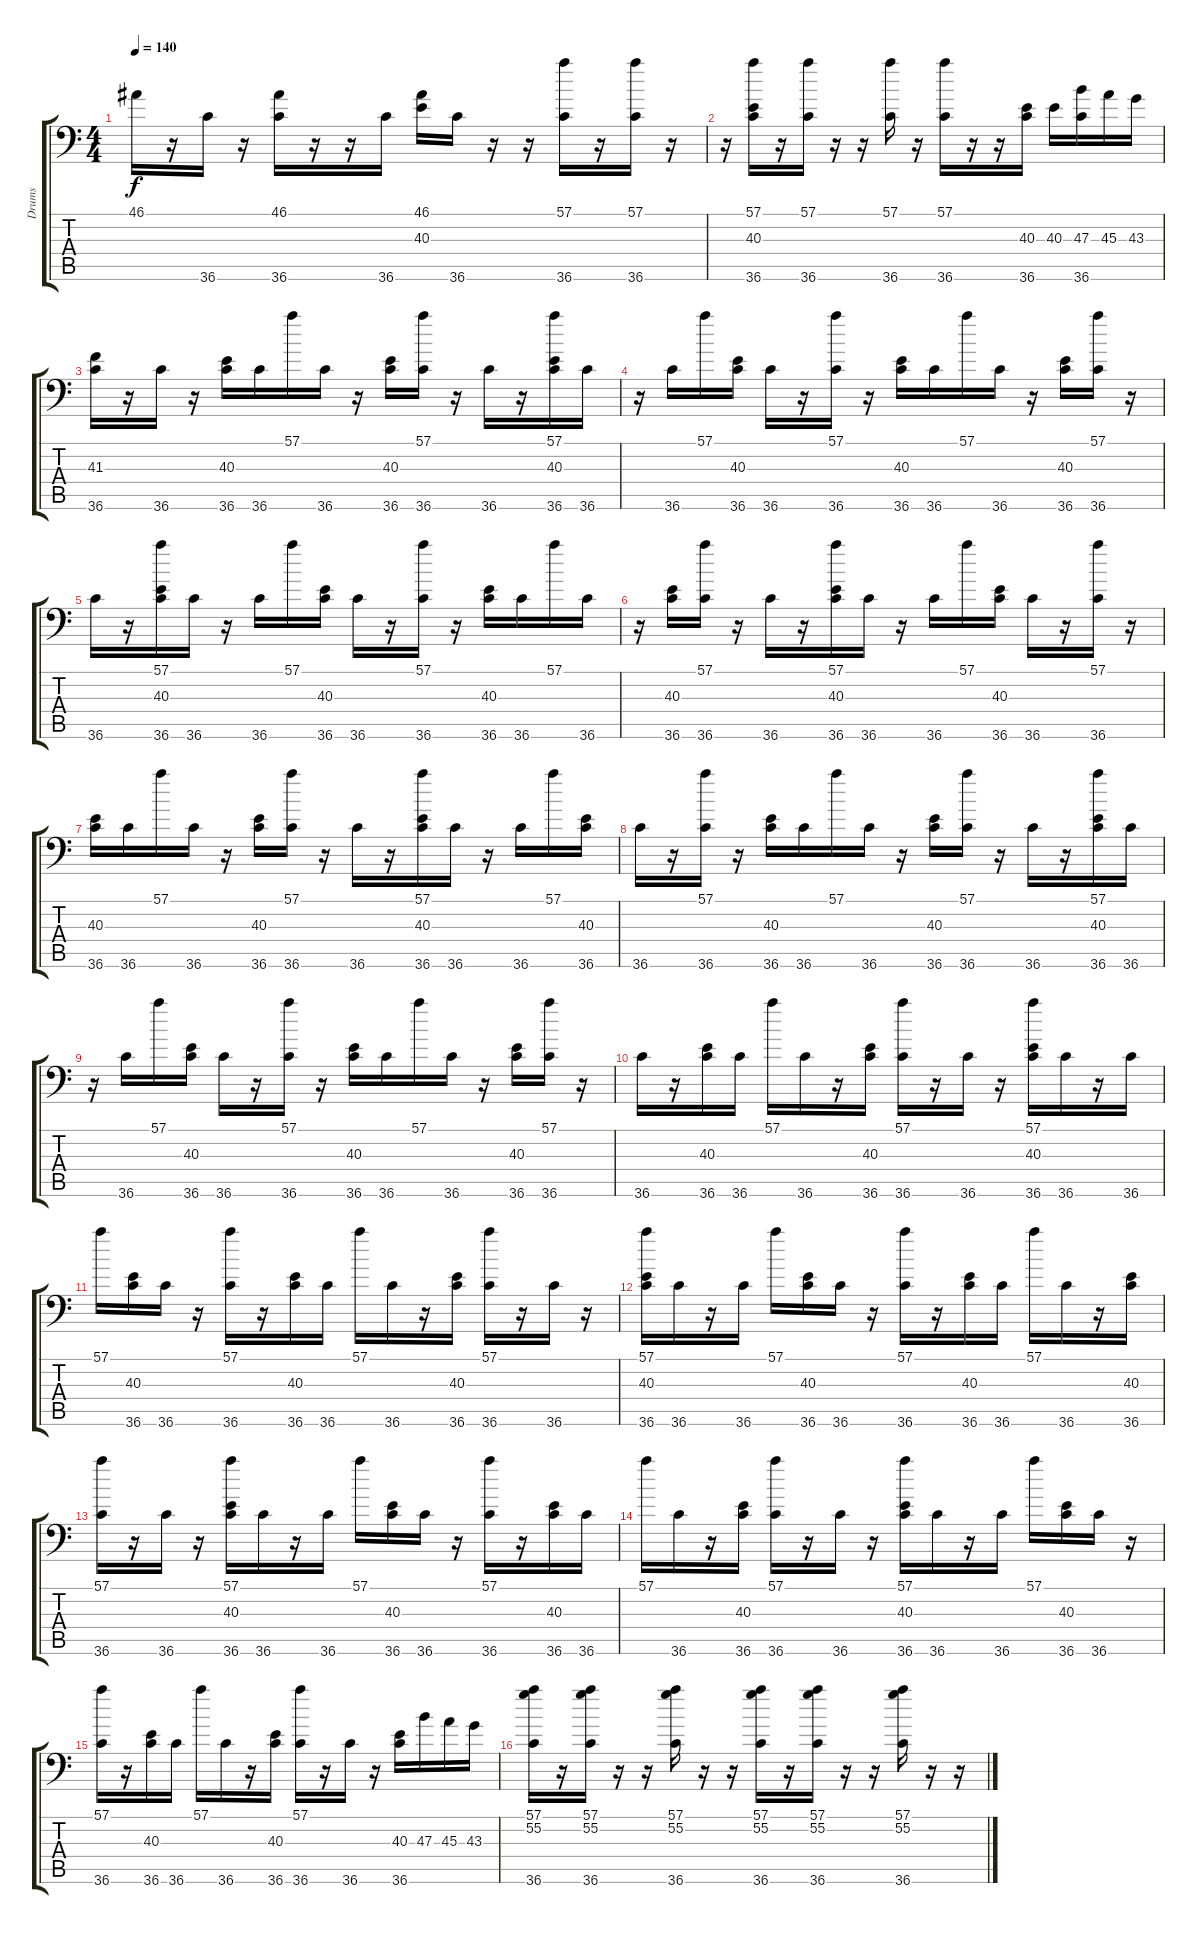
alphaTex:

\track ("Drums" "Drums") {instrument acousticgrandpiano}
\staff {score tabs}
\tuning (C-1 C-1 C-1 C-1 C-1 C-1) {hide}
\ts (4 4)
\tempo 140
\clef f4
\ks c
46.1.16{dy f} r.16 36.6.16 r.16 (46.1 36.6).16 r.16 r.16 36.6.16 (46.1 40.3).16 36.6.16 r.16 r.16 (57.1 36.6).16 r.16 (57.1 36.6).16 r.16 |
r.16 (57.1 40.3 36.6).16 r.16 (57.1 36.6).16 r.16 r.16 (57.1 36.6).16 r.16 (57.1 36.6).16 r.16 r.16 (40.3 36.6).16 40.3.16 (47.3 36.6).16 45.3.16 43.3.16 |
(41.3 36.6).16 r.16 36.6.16 r.16 (40.3 36.6).16 36.6.16 57.1.16 36.6.16 r.16 (40.3 36.6).16 (57.1 36.6).16 r.16 36.6.16 r.16 (57.1 40.3 36.6).16 36.6.16 |
r.16 36.6.16 57.1.16 (40.3 36.6).16 36.6.16 r.16 (57.1 36.6).16 r.16 (40.3 36.6).16 36.6.16 57.1.16 36.6.16 r.16 (40.3 36.6).16 (57.1 36.6).16 r.16 |
36.6.16 r.16 (57.1 40.3 36.6).16 36.6.16 r.16 36.6.16 57.1.16 (40.3 36.6).16 36.6.16 r.16 (57.1 36.6).16 r.16 (40.3 36.6).16 36.6.16 57.1.16 36.6.16 |
r.16 (40.3 36.6).16 (57.1 36.6).16 r.16 36.6.16 r.16 (57.1 40.3 36.6).16 36.6.16 r.16 36.6.16 57.1.16 (40.3 36.6).16 36.6.16 r.16 (57.1 36.6).16 r.16 |
(40.3 36.6).16 36.6.16 57.1.16 36.6.16 r.16 (40.3 36.6).16 (57.1 36.6).16 r.16 36.6.16 r.16 (57.1 40.3 36.6).16 36.6.16 r.16 36.6.16 57.1.16 (40.3 36.6).16 |
36.6.16 r.16 (57.1 36.6).16 r.16 (40.3 36.6).16 36.6.16 57.1.16 36.6.16 r.16 (40.3 36.6).16 (57.1 36.6).16 r.16 36.6.16 r.16 (57.1 40.3 36.6).16 36.6.16 |
r.16 36.6.16 57.1.16 (40.3 36.6).16 36.6.16 r.16 (57.1 36.6).16 r.16 (40.3 36.6).16 36.6.16 57.1.16 36.6.16 r.16 (40.3 36.6).16 (57.1 36.6).16 r.16 |
36.6.16 r.16 (40.3 36.6).16 36.6.16 57.1.16 36.6.16 r.16 (40.3 36.6).16 (57.1 36.6).16 r.16 36.6.16 r.16 (57.1 40.3 36.6).16 36.6.16 r.16 36.6.16 |
57.1.16 (40.3 36.6).16 36.6.16 r.16 (57.1 36.6).16 r.16 (40.3 36.6).16 36.6.16 57.1.16 36.6.16 r.16 (40.3 36.6).16 (57.1 36.6).16 r.16 36.6.16 r.16 |
(57.1 40.3 36.6).16 36.6.16 r.16 36.6.16 57.1.16 (40.3 36.6).16 36.6.16 r.16 (57.1 36.6).16 r.16 (40.3 36.6).16 36.6.16 57.1.16 36.6.16 r.16 (40.3 36.6).16 |
(57.1 36.6).16 r.16 36.6.16 r.16 (57.1 40.3 36.6).16 36.6.16 r.16 36.6.16 57.1.16 (40.3 36.6).16 36.6.16 r.16 (57.1 36.6).16 r.16 (40.3 36.6).16 36.6.16 |
57.1.16 36.6.16 r.16 (40.3 36.6).16 (57.1 36.6).16 r.16 36.6.16 r.16 (57.1 40.3 36.6).16 36.6.16 r.16 36.6.16 57.1.16 (40.3 36.6).16 36.6.16 r.16 |
(57.1 36.6).16 r.16 (40.3 36.6).16 36.6.16 57.1.16 36.6.16 r.16 (40.3 36.6).16 (57.1 36.6).16 r.16 36.6.16 r.16 (40.3 36.6).16 47.3.16 45.3.16 43.3.16 |
(57.1 55.2 36.6).16 r.16 (57.1 55.2 36.6).16 r.16 r.16 (57.1 55.2 36.6).16 r.16 r.16 (57.1 55.2 36.6).16 r.16 (57.1 55.2 36.6).16 r.16 r.16 (57.1 55.2 36.6).16 r.16 r.16
